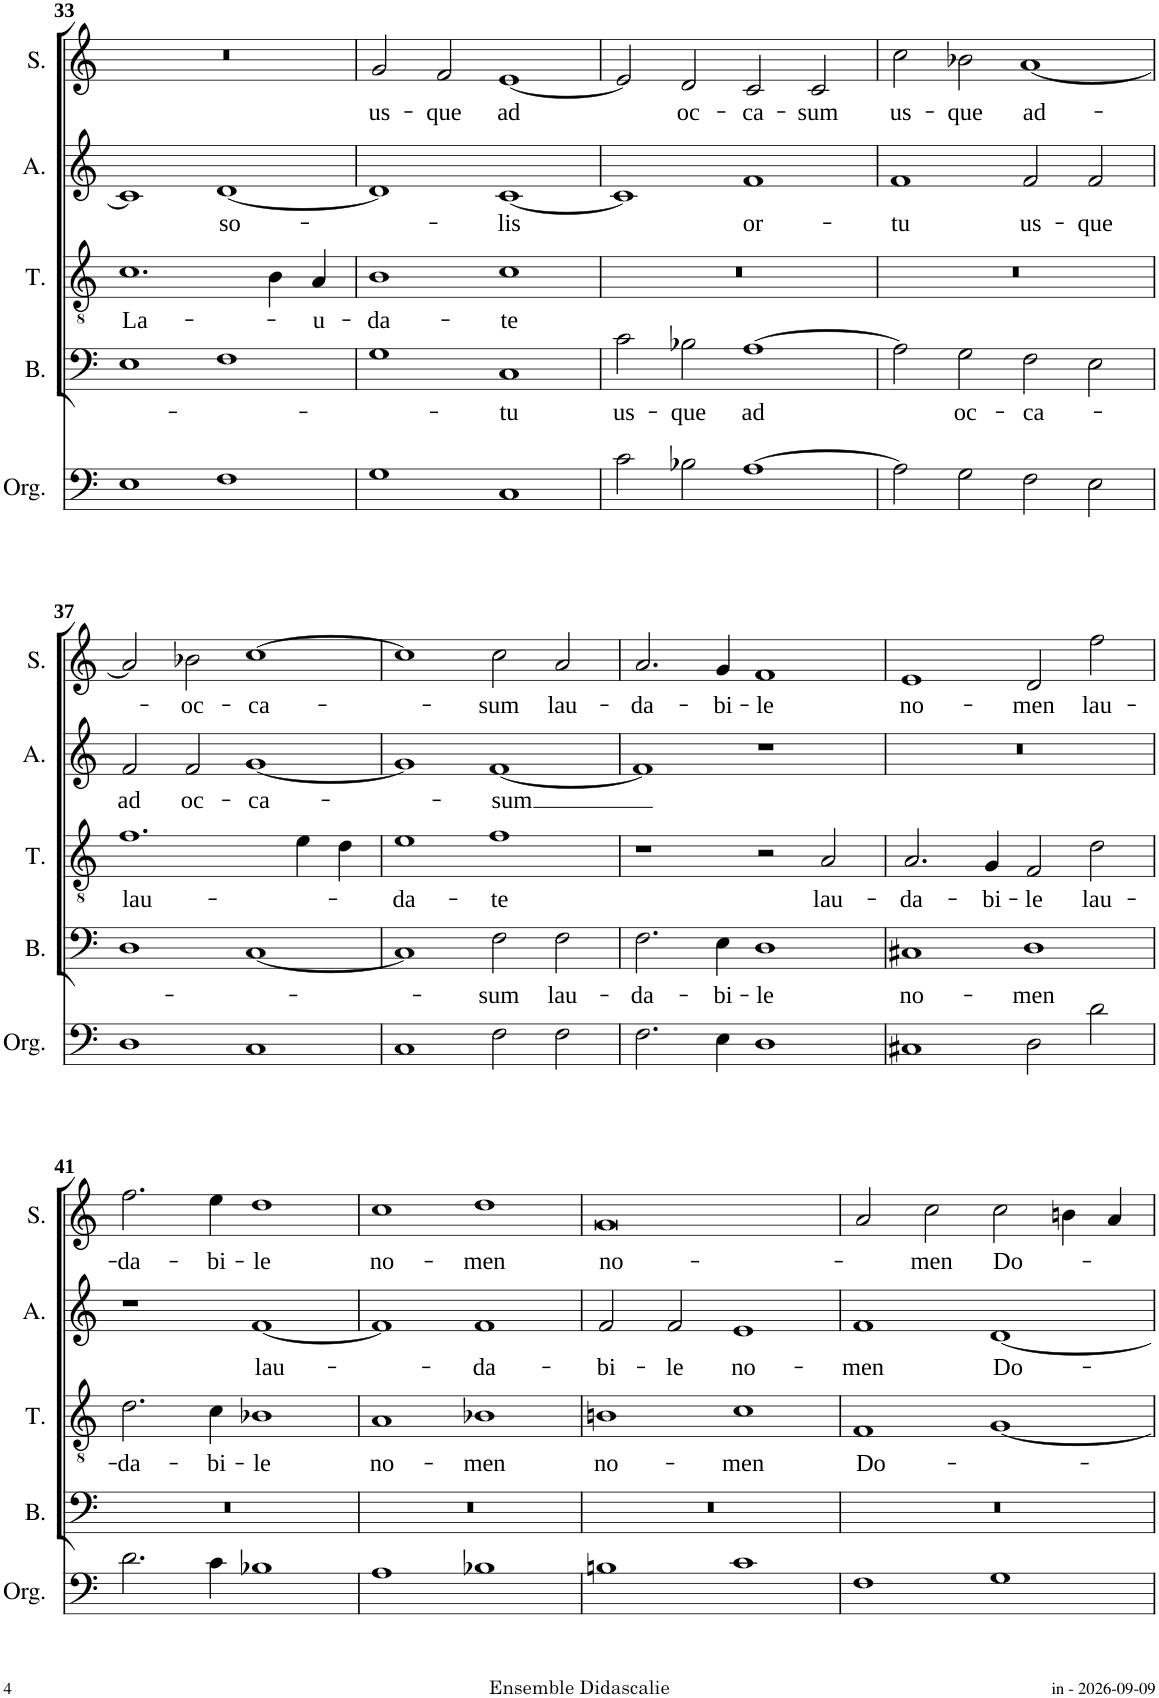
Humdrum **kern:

**kern	**kern	**text	**kern	**text	**kern	**text	**kern	**text
*part5	*part4	*part4	*part3	*part3	*part2	*part2	*part1	*part1
*staff5	*staff4	*staff4	*staff3	*staff3	*staff2	*staff2	*staff1	*staff1
*I"Orgue	*I"Basse	*	*I"Ténor	*	*I"Alto	*	*I"Soprano	*
*I'Org.	*I'B.	*	*I'T.	*	*I'A.	*	*I'S.	*
!!LO:PB:g=z
*clefF4	*clefF4	*	*clefGv2	*	*clefG2	*	*clefG2	*
*k[]	*k[]	*	*k[]	*	*k[]	*	*k[]	*
*M4/2	*M4/2	*	*M4/2	*	*M4/2	*	*M4/2	*
=33	=33	=33	=33	=33	=33	=33	=33	=33
!	!	!	!	!LO:LY:b	!	!	!	!
1E	1E	.	1.c	La-	1c]	.	0r	.
!	!	!	!	!	!	!LO:LY:b	!	!
1F	1F	.	.	.	[1d	so-	.	.
.	.	.	4B\	.	.	.	.	.
!	!	!	!	!LO:LY:b	!	!	!	!
.	.	.	4A/	-u-	.	.	.	.
=34	=34	=34	=34	=34	=34	=34	=34	=34
!	!	!	!	!LO:LY:b	!	!	!	!LO:LY:b
1G	1G	.	1B	-da-	1d]	.	2g/	us-
!	!	!	!	!	!	!	!	!LO:LY:b
.	.	.	.	.	.	.	2f/	-que
!	!	!LO:LY:b	!	!LO:LY:b	!	!LO:LY:b	!	!LO:LY:b
1C	1C	-tu	1c	-te	[1c	-lis	[1e	ad
=35	=35	=35	=35	=35	=35	=35	=35	=35
!	!	!LO:LY:b	!	!	!	!	!	!
2c\	2c\	us-	0r	.	1c]	.	2e/]	.
!	!	!LO:LY:b	!	!	!	!	!	!LO:LY:b
2B-X\	2B-X\	-que	.	.	.	.	2d/	oc-
!	!	!LO:LY:b	!	!	!	!LO:LY:b	!	!LO:LY:b
[1A	[1A	ad	.	.	1f	or-	2c/	-ca-
!	!	!	!	!	!	!	!	!LO:LY:b
.	.	.	.	.	.	.	2c/	-sum
=36	=36	=36	=36	=36	=36	=36	=36	=36
!	!	!	!	!	!	!LO:LY:b	!	!LO:LY:b
2A\]	2A\]	.	0r	.	1f	-tu	2cc\	us-
!	!	!LO:LY:b	!	!	!	!	!	!LO:LY:b
2G\	2G\	oc-	.	.	.	.	2b-X\	-que
!	!	!LO:LY:b	!	!	!	!LO:LY:b	!	!LO:LY:b
2F\	2F\	-ca-	.	.	2f/	us-	[1a	ad-
!	!	!	!	!	!	!LO:LY:b	!	!
2E\	2E\	.	.	.	2f/	-que	.	.
!!LO:LB:g=z
=37	=37	=37	=37	=37	=37	=37	=37	=37
!	!	!	!	!LO:LY:b	!	!LO:LY:b	!	!
1D	1D	.	1.f	lau-	2f/	ad	2a/]	.
!	!	!	!	!	!	!LO:LY:b	!	!LO:LY:b
.	.	.	.	.	2f/	oc-	2b-X\	-oc-
!	!	!	!	!	!	!LO:LY:b	!	!LO:LY:b
1C	[1C	.	.	.	[1g	-ca-	[1cc	-ca-
.	.	.	4e\	.	.	.	.	.
.	.	.	4d\	.	.	.	.	.
=38	=38	=38	=38	=38	=38	=38	=38	=38
!	!	!	!	!LO:LY:b	!	!	!	!
1C	1C]	.	1e	-da-	1g]	.	1cc]	.
!	!	!LO:LY:b	!	!LO:LY:b	!	!LO:LY:b	!	!LO:LY:b
2F\	2F\	-sum	1f	-te	[1f	-sum	2cc\	-sum
!	!	!LO:LY:b	!	!	!	!	!	!LO:LY:b
2F\	2F\	lau-	.	.	.	.	2a/	lau-
=39	=39	=39	=39	=39	=39	=39	=39	=39
!	!	!LO:LY:b	!	!	!	!	!	!LO:LY:b
2.F\	2.F\	-da-	1r	.	1f]	.	2.a/	-da-
!	!	!LO:LY:b	!	!	!	!	!	!LO:LY:b
4E\	4E\	-bi-	.	.	.	.	4g/	-bi-
!	!	!LO:LY:b	!	!	!	!	!	!LO:LY:b
1D	1D	-le	2r	.	1r	.	1f	-le
!	!	!	!	!LO:LY:b	!	!	!	!
.	.	.	2A/	lau-	.	.	.	.
=40	=40	=40	=40	=40	=40	=40	=40	=40
!	!	!LO:LY:b	!	!LO:LY:b	!	!	!	!LO:LY:b
1C#X	1C#X	no-	2.A/	-da-	0r	.	1e	no-
!	!	!	!	!LO:LY:b	!	!	!	!
.	.	.	4G/	-bi-	.	.	.	.
!	!	!LO:LY:b	!	!LO:LY:b	!	!	!	!LO:LY:b
2D\	1D	-men	2F/	-le	.	.	2d/	-men
!	!	!	!	!LO:LY:b	!	!	!	!LO:LY:b
2d\	.	.	2d\	lau-	.	.	2ff\	lau-
!!LO:LB:g=z
=41	=41	=41	=41	=41	=41	=41	=41	=41
!	!	!	!	!LO:LY:b	!	!	!	!LO:LY:b
2.d\	0r	.	2.d\	-da-	1r	.	2.ff\	-da-
!	!	!	!	!LO:LY:b	!	!	!	!LO:LY:b
4c\	.	.	4c\	-bi-	.	.	4ee\	-bi-
!	!	!	!	!LO:LY:b	!	!LO:LY:b	!	!LO:LY:b
1B-X	.	.	1B-X	-le	[1f	lau-	1dd	-le
=42	=42	=42	=42	=42	=42	=42	=42	=42
!	!	!	!	!LO:LY:b	!	!	!	!LO:LY:b
1A	0r	.	1A	no-	1f]	.	1cc	no-
!	!	!	!	!LO:LY:b	!	!LO:LY:b	!	!LO:LY:b
1B-X	.	.	1B-X	-men	1f	-da-	1dd	-men
=43	=43	=43	=43	=43	=43	=43	=43	=43
!	!	!	!	!LO:LY:b	!	!LO:LY:b	!	!LO:LY:b
1Bn	0r	.	1Bn	no-	2f/	-bi-	0g	no-
!	!	!	!	!	!	!LO:LY:b	!	!
.	.	.	.	.	2f/	-le	.	.
!	!	!	!	!LO:LY:b	!	!LO:LY:b	!	!
1c	.	.	1c	-men	1e	no-	.	.
=44	=44	=44	=44	=44	=44	=44	=44	=44
!	!	!	!	!LO:LY:b	!	!LO:LY:b	!	!
1F	0r	.	1F	Do-	1f	-men	2a/	.
!	!	!	!	!	!	!	!	!LO:LY:b
.	.	.	.	.	.	.	2cc\	-men
!	!	!	!	!	!	!LO:LY:b	!	!LO:LY:b
1G	.	.	[1G	.	[1d	Do-	2cc\	Do-
.	.	.	.	.	.	.	4bn\	.
.	.	.	.	.	.	.	4a/	.
=	=	=	=	=	=	=	=	=
*-	*-	*-	*-	*-	*-	*-	*-	*-
